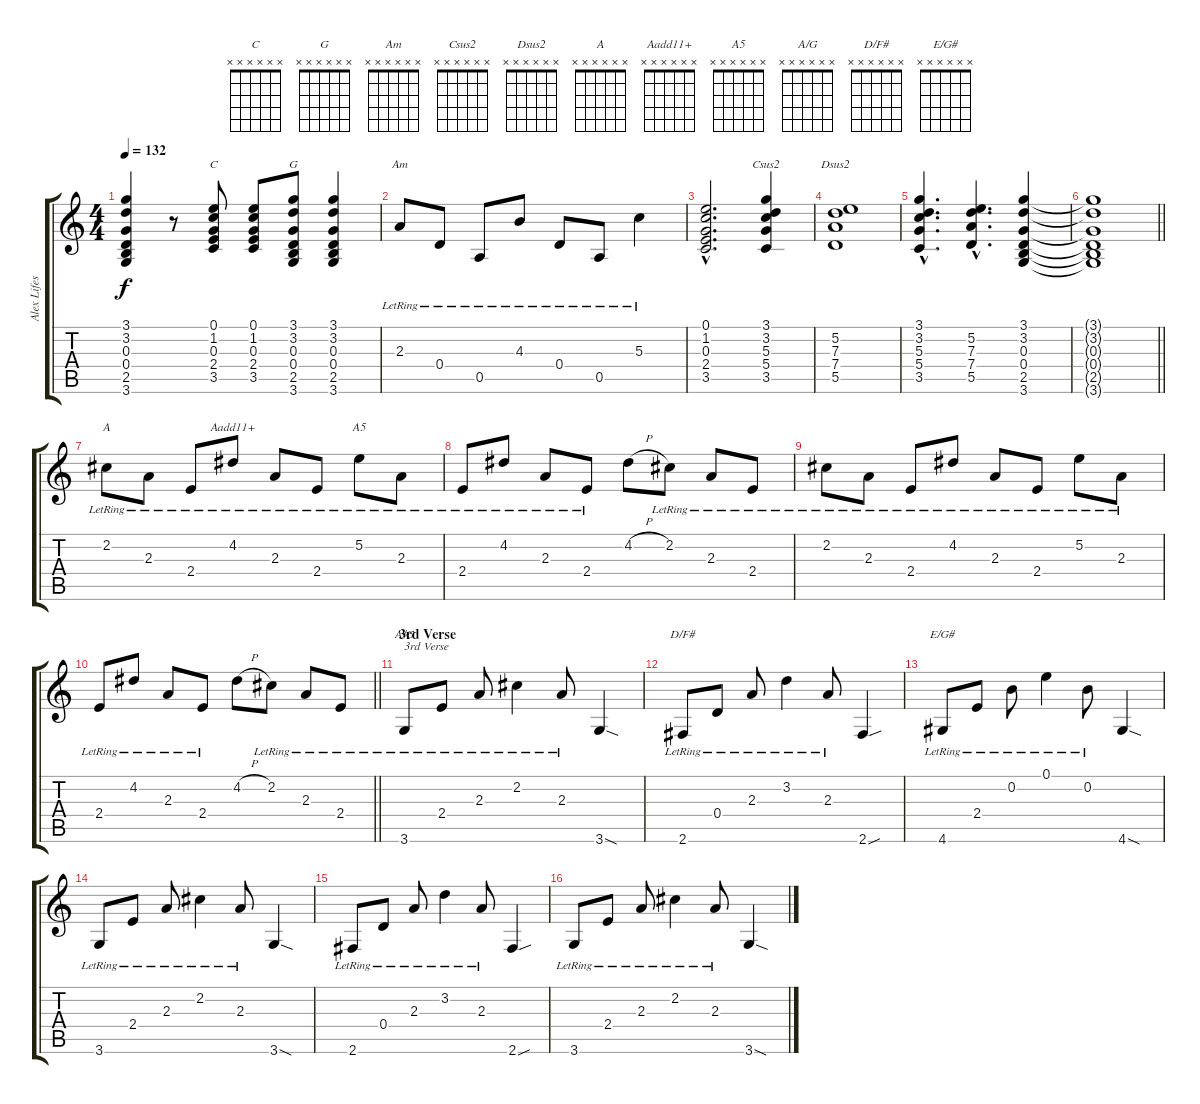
\track ("Alex Lifeson 2" "Alex Lifes") {instrument electricguitarjazz}
\staff {score tabs}
\tuning (E4 B3 G3 D3 A2 E2) {hide}
\chord ("C" x x x x x x) {firstfret 0}
\chord ("G" x x x x x x) {firstfret 0}
\chord ("Am" x x x x x x) {firstfret 0}
\chord ("Csus2" x x x x x x) {firstfret 0}
\chord ("Dsus2" x x x x x x) {firstfret 0}
\chord ("A" x x x x x x) {firstfret 0}
\chord ("Aadd11+" x x x x x x) {firstfret 0}
\chord ("A5" x x x x x x) {firstfret 0}
\chord ("A/G" x x x x x x) {firstfret 0}
\chord ("D/F#" x x x x x x) {firstfret 0}
\chord ("E/G#" x x x x x x) {firstfret 0}
\ts (4 4)
\tempo 132
\clef g2
\ks c
(3.1 3.2 0.3 0.4 2.5 3.6).4{dy f} r.8 (0.1 1.2 0.3 2.4 3.5).8{ch "C"} (0.1 1.2 0.3 2.4 3.5).8 (3.1 3.2 0.3 0.4 2.5 3.6).8{ch "G"} (3.1 3.2 0.3 0.4 2.5 3.6).4 |
2.3{lr}.8{ch "Am"} 0.4{lr}.8 0.5{lr}.8 4.3{lr}.8 0.4{lr}.8 0.5{lr}.8 5.3{lr}.4 |
(0.1{hac} 1.2{hac} 0.3{hac} 2.4{hac} 3.5{hac}).2{d} (3.1 3.2 5.3 5.4 3.5).4{ch "Csus2"} |
(5.2 7.3 7.4 5.5).1{ch "Dsus2"} |
(3.1{hac} 3.2{hac} 5.3{hac} 5.4{hac} 3.5{hac}).4{d} (5.2{hac} 7.3{hac} 7.4{hac} 5.5{hac}).4{d} (3.1 3.2 0.3 0.4 2.5 3.6).4 |
\barLineRight lightlight
(3.1{t} 3.2{t} 0.3{t} 0.4{t} 2.5{t} 3.6{t}).1 |
2.2{lr}.8{ch "A" instrument electricguitarjazz} 2.3{lr}.8 2.4{lr}.8 4.2{lr}.8{ch "Aadd11+"} 2.3{lr}.8 2.4{lr}.8 5.2{lr}.8{ch "A5"} 2.3{lr}.8 |
2.4{lr}.8 4.2{lr}.8 2.3{lr}.8 2.4{lr}.8 4.2{h}.8 2.2{lr}.8 2.3{lr}.8 2.4{lr}.8 |
2.2{lr}.8 2.3{lr}.8 2.4{lr}.8 4.2{lr}.8 2.3{lr}.8 2.4{lr}.8 5.2{lr}.8 2.3{lr}.8 |
\barLineRight lightlight
2.4{lr}.8 4.2{lr}.8 2.3{lr}.8 2.4{lr}.8 4.2{h}.8 2.2{lr}.8 2.3{lr}.8 2.4{lr}.8 |
\section ("" "3rd Verse")
3.6{lr}.8{ch "A/G" txt "3rd Verse"} 2.4{lr}.8 2.3{lr}.8 2.2{lr}.4 2.3{lr}.8 3.6{sod}.4 |
2.6{lr}.8{ch "D/F#"} 0.4{lr}.8 2.3{lr}.8 3.2{lr}.4 2.3{lr}.8 2.6{sou}.4 |
4.6{lr}.8{ch "E/G#"} 2.4{lr}.8 0.2{lr}.8 0.1{lr}.4 0.2{lr}.8 4.6{sod}.4 |
3.6{lr}.8 2.4{lr}.8 2.3{lr}.8 2.2{lr}.4 2.3{lr}.8 3.6{sod}.4 |
2.6{lr}.8 0.4{lr}.8 2.3{lr}.8 3.2{lr}.4 2.3{lr}.8 2.6{sou}.4 |
3.6{lr}.8 2.4{lr}.8 2.3{lr}.8 2.2{lr}.4 2.3{lr}.8 3.6{sod}.4
